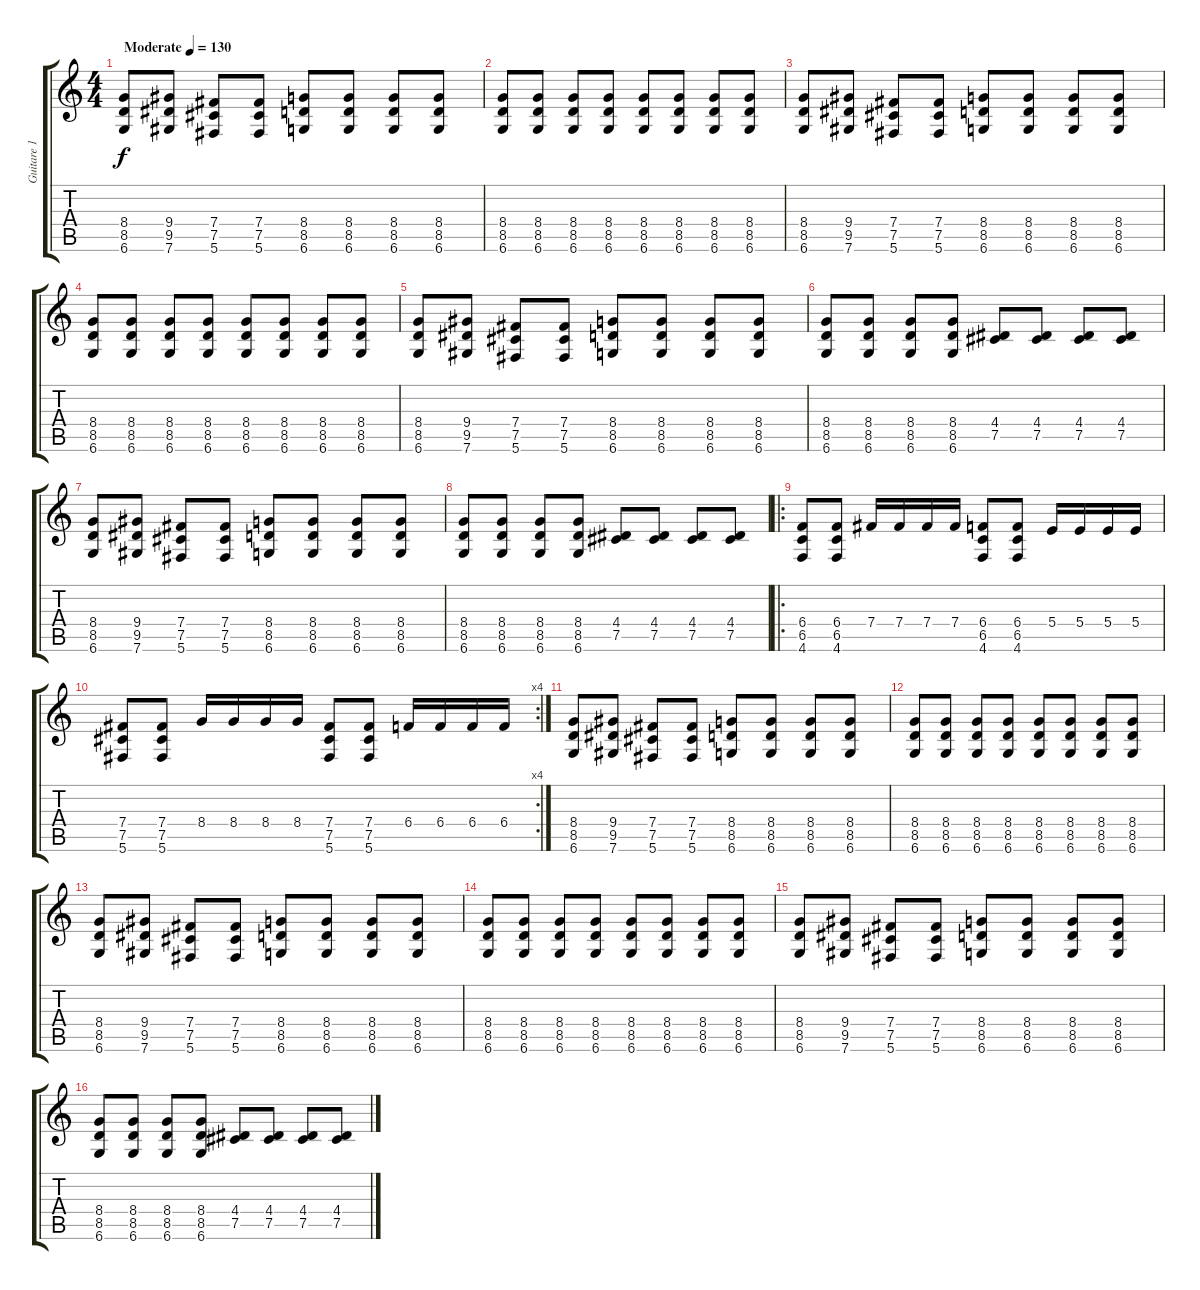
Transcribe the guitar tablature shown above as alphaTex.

\track ("Guitare 1" "Guitare 1") {instrument distortionguitar}
\staff {score tabs}
\tuning (Db4 Ab3 E3 B2 Gb2 Db2) {hide}
\ts (4 4)
\tempo (130 "Moderate")
\clef g2
\ks c
(8.4 8.5 6.6).8{dy f instrument distortionguitar} (9.4 9.5 7.6).8 (7.4 7.5 5.6).8 (7.4 7.5 5.6).8 (8.4 8.5 6.6).8 (8.4 8.5 6.6).8 (8.4 8.5 6.6).8 (8.4 8.5 6.6).8 |
(8.4 8.5 6.6).8 (8.4 8.5 6.6).8 (8.4 8.5 6.6).8 (8.4 8.5 6.6).8 (8.4 8.5 6.6).8 (8.4 8.5 6.6).8 (8.4 8.5 6.6).8 (8.4 8.5 6.6).8 |
(8.4 8.5 6.6).8 (9.4 9.5 7.6).8 (7.4 7.5 5.6).8 (7.4 7.5 5.6).8 (8.4 8.5 6.6).8 (8.4 8.5 6.6).8 (8.4 8.5 6.6).8 (8.4 8.5 6.6).8 |
(8.4 8.5 6.6).8 (8.4 8.5 6.6).8 (8.4 8.5 6.6).8 (8.4 8.5 6.6).8 (8.4 8.5 6.6).8 (8.4 8.5 6.6).8 (8.4 8.5 6.6).8 (8.4 8.5 6.6).8 |
(8.4 8.5 6.6).8 (9.4 9.5 7.6).8 (7.4 7.5 5.6).8 (7.4 7.5 5.6).8 (8.4 8.5 6.6).8 (8.4 8.5 6.6).8 (8.4 8.5 6.6).8 (8.4 8.5 6.6).8 |
(8.4 8.5 6.6).8 (8.4 8.5 6.6).8 (8.4 8.5 6.6).8 (8.4 8.5 6.6).8 (4.4 7.5).8 (4.4 7.5).8 (4.4 7.5).8 (4.4 7.5).8 |
(8.4 8.5 6.6).8 (9.4 9.5 7.6).8 (7.4 7.5 5.6).8 (7.4 7.5 5.6).8 (8.4 8.5 6.6).8 (8.4 8.5 6.6).8 (8.4 8.5 6.6).8 (8.4 8.5 6.6).8 |
(8.4 8.5 6.6).8 (8.4 8.5 6.6).8 (8.4 8.5 6.6).8 (8.4 8.5 6.6).8 (4.4 7.5).8 (4.4 7.5).8 (4.4 7.5).8 (4.4 7.5).8 |
\ro
(6.4 6.5 4.6).8 (6.4 6.5 4.6).8 7.4.16 7.4.16 7.4.16 7.4.16 (6.4 6.5 4.6).8 (6.4 6.5 4.6).8 5.4.16 5.4.16 5.4.16 5.4.16 |
\rc 4
(7.4 7.5 5.6).8 (7.4 7.5 5.6).8 8.4.16 8.4.16 8.4.16 8.4.16 (7.4 7.5 5.6).8 (7.4 7.5 5.6).8 6.4.16 6.4.16 6.4.16 6.4.16 |
(8.4 8.5 6.6).8 (9.4 9.5 7.6).8 (7.4 7.5 5.6).8 (7.4 7.5 5.6).8 (8.4 8.5 6.6).8 (8.4 8.5 6.6).8 (8.4 8.5 6.6).8 (8.4 8.5 6.6).8 |
(8.4 8.5 6.6).8 (8.4 8.5 6.6).8 (8.4 8.5 6.6).8 (8.4 8.5 6.6).8 (8.4 8.5 6.6).8 (8.4 8.5 6.6).8 (8.4 8.5 6.6).8 (8.4 8.5 6.6).8 |
(8.4 8.5 6.6).8 (9.4 9.5 7.6).8 (7.4 7.5 5.6).8 (7.4 7.5 5.6).8 (8.4 8.5 6.6).8 (8.4 8.5 6.6).8 (8.4 8.5 6.6).8 (8.4 8.5 6.6).8 |
(8.4 8.5 6.6).8 (8.4 8.5 6.6).8 (8.4 8.5 6.6).8 (8.4 8.5 6.6).8 (8.4 8.5 6.6).8 (8.4 8.5 6.6).8 (8.4 8.5 6.6).8 (8.4 8.5 6.6).8 |
(8.4 8.5 6.6).8 (9.4 9.5 7.6).8 (7.4 7.5 5.6).8 (7.4 7.5 5.6).8 (8.4 8.5 6.6).8 (8.4 8.5 6.6).8 (8.4 8.5 6.6).8 (8.4 8.5 6.6).8 |
(8.4 8.5 6.6).8 (8.4 8.5 6.6).8 (8.4 8.5 6.6).8 (8.4 8.5 6.6).8 (4.4 7.5).8 (4.4 7.5).8 (4.4 7.5).8 (4.4 7.5).8
